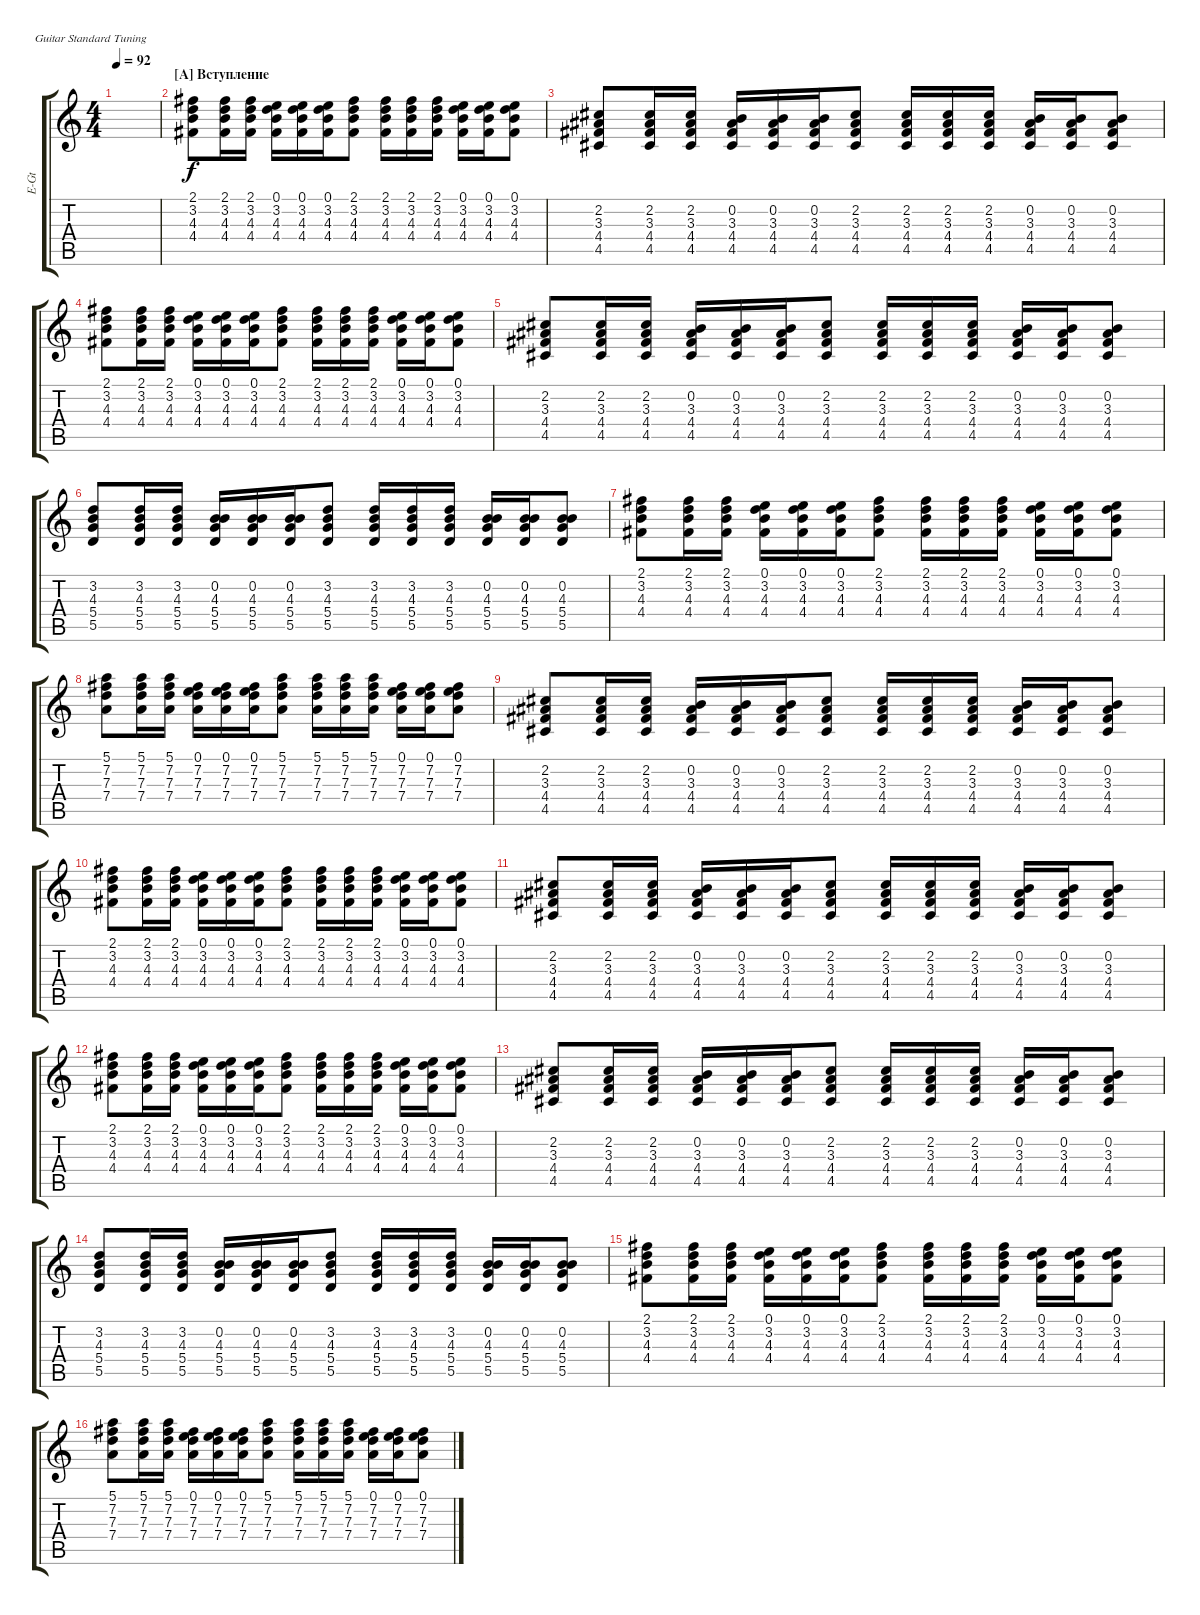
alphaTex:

\track ("Electric Guitar" "E-Gt") {instrument electricguitarclean}
\staff {score tabs}
\tuning (E4 B3 G3 D3 A2 E2)
\ts (4 4)
\tempo 92
\clef g2
\ks c
|
\section ("A" "Вступление")
(4.4 4.3 3.2 2.1).8 (4.4 4.3 3.2 2.1).16 (4.4 4.3 3.2 2.1).16 (4.4 4.3 0.1 3.2).16 (4.4 4.3 0.1 3.2).16 (4.4 4.3 0.1 3.2).16 (4.4 4.3 2.1 3.2).8 (4.4 4.3 3.2 2.1).16 (4.4 4.3 3.2 2.1).16 (4.4 4.3 3.2 2.1).16 (4.4 4.3 0.1 3.2).16 (4.4 4.3 0.1 3.2).16 (4.4 4.3 0.1 3.2).8 |
(4.5 4.4 3.3 2.2).8 (4.5 4.4 3.3 2.2).16 (4.5 4.4 3.3 2.2).16 (4.5 4.4 3.3 0.2).16 (4.5 4.4 3.3 0.2).16 (4.5 4.4 3.3 0.2).16 (4.5 4.4 3.3 2.2).8 (4.5 4.4 3.3 2.2).16 (4.5 4.4 3.3 2.2).16 (4.5 4.4 3.3 2.2).16 (4.5 4.4 3.3 0.2).16 (4.5 4.4 3.3 0.2).16 (4.5 4.4 3.3 0.2).8 |
(4.4 4.3 3.2 2.1).8 (4.4 4.3 3.2 2.1).16 (4.4 4.3 3.2 2.1).16 (4.4 4.3 3.2 0.1).16 (4.4 4.3 3.2 0.1).16 (4.4 4.3 3.2 0.1).16 (4.4 4.3 3.2 2.1).8 (4.4 4.3 3.2 2.1).16 (4.4 4.3 3.2 2.1).16 (4.4 4.3 3.2 2.1).16 (4.4 4.3 3.2 0.1).16 (4.4 4.3 3.2 0.1).16 (4.4 4.3 3.2 0.1).8 |
(4.5 4.4 3.3 2.2).8 (4.5 4.4 3.3 2.2).16 (4.5 4.4 3.3 2.2).16 (4.5 4.4 3.3 0.2).16 (4.5 4.4 3.3 0.2).16 (4.5 4.4 3.3 0.2).16 (4.5 4.4 3.3 2.2).8 (4.5 4.4 3.3 2.2).16 (4.5 4.4 3.3 2.2).16 (4.5 4.4 3.3 2.2).16 (4.5 4.4 3.3 0.2).16 (4.5 4.4 3.3 0.2).16 (4.5 4.4 3.3 0.2).8 |
(5.5 5.4 4.3 3.2).8 (5.5 5.4 4.3 3.2).16 (5.5 5.4 4.3 3.2).16 (5.5 5.4 4.3 0.2).16 (5.5 5.4 4.3 0.2).16 (5.5 5.4 4.3 0.2).16 (5.5 5.4 4.3 3.2).8 (5.5 5.4 4.3 3.2).16 (5.5 5.4 4.3 3.2).16 (5.5 5.4 4.3 3.2).16 (5.5 5.4 4.3 0.2).16 (5.5 5.4 4.3 0.2).16 (5.5 5.4 4.3 0.2).8 |
(4.4 4.3 3.2 2.1).8 (4.4 4.3 3.2 2.1).16 (4.4 4.3 3.2 2.1).16 (4.4 4.3 3.2 0.1).16 (4.4 4.3 3.2 0.1).16 (4.4 4.3 3.2 0.1).16 (4.4 4.3 3.2 2.1).8 (4.4 4.3 3.2 2.1).16 (4.4 4.3 3.2 2.1).16 (4.4 4.3 3.2 2.1).16 (4.4 4.3 3.2 0.1).16 (4.4 4.3 3.2 0.1).16 (4.4 4.3 3.2 0.1).8 |
(7.4 7.3 7.2 5.1).8 (7.4 7.3 7.2 5.1).16 (7.4 7.3 7.2 5.1).16 (7.4 7.3 7.2 0.1).16 (7.4 7.3 7.2 0.1).16 (7.4 7.3 7.2 0.1).16 (7.4 7.3 7.2 5.1).8 (7.4 7.3 7.2 5.1).16 (7.4 7.3 7.2 5.1).16 (7.4 7.3 7.2 5.1).16 (7.4 7.3 7.2 0.1).16 (7.4 7.3 7.2 0.1).16 (7.4 7.3 7.2 0.1).8 |
(4.5 4.4 3.3 2.2).8 (4.5 4.4 3.3 2.2).16 (4.5 4.4 3.3 2.2).16 (4.5 4.4 3.3 0.2).16 (4.5 4.4 3.3 0.2).16 (4.5 4.4 3.3 0.2).16 (4.5 4.4 3.3 2.2).8 (4.5 4.4 3.3 2.2).16 (4.5 4.4 3.3 2.2).16 (4.5 4.4 3.3 2.2).16 (4.5 4.4 3.3 0.2).16 (4.5 4.4 3.3 0.2).16 (4.5 4.4 3.3 0.2).8 |
(4.4 4.3 3.2 2.1).8 (4.4 4.3 3.2 2.1).16 (4.4 4.3 3.2 2.1).16 (4.4 4.3 0.1 3.2).16 (4.4 4.3 0.1 3.2).16 (4.4 4.3 0.1 3.2).16 (4.4 4.3 2.1 3.2).8 (4.4 4.3 3.2 2.1).16 (4.4 4.3 3.2 2.1).16 (4.4 4.3 3.2 2.1).16 (4.4 4.3 0.1 3.2).16 (4.4 4.3 0.1 3.2).16 (4.4 4.3 0.1 3.2).8 |
(4.5 4.4 3.3 2.2).8 (4.5 4.4 3.3 2.2).16 (4.5 4.4 3.3 2.2).16 (4.5 4.4 3.3 0.2).16 (4.5 4.4 3.3 0.2).16 (4.5 4.4 3.3 0.2).16 (4.5 4.4 3.3 2.2).8 (4.5 4.4 3.3 2.2).16 (4.5 4.4 3.3 2.2).16 (4.5 4.4 3.3 2.2).16 (4.5 4.4 3.3 0.2).16 (4.5 4.4 3.3 0.2).16 (4.5 4.4 3.3 0.2).8 |
(4.4 4.3 3.2 2.1).8 (4.4 4.3 3.2 2.1).16 (4.4 4.3 3.2 2.1).16 (4.4 4.3 3.2 0.1).16 (4.4 4.3 3.2 0.1).16 (4.4 4.3 3.2 0.1).16 (4.4 4.3 3.2 2.1).8 (4.4 4.3 3.2 2.1).16 (4.4 4.3 3.2 2.1).16 (4.4 4.3 3.2 2.1).16 (4.4 4.3 3.2 0.1).16 (4.4 4.3 3.2 0.1).16 (4.4 4.3 3.2 0.1).8 |
(4.5 4.4 3.3 2.2).8 (4.5 4.4 3.3 2.2).16 (4.5 4.4 3.3 2.2).16 (4.5 4.4 3.3 0.2).16 (4.5 4.4 3.3 0.2).16 (4.5 4.4 3.3 0.2).16 (4.5 4.4 3.3 2.2).8 (4.5 4.4 3.3 2.2).16 (4.5 4.4 3.3 2.2).16 (4.5 4.4 3.3 2.2).16 (4.5 4.4 3.3 0.2).16 (4.5 4.4 3.3 0.2).16 (4.5 4.4 3.3 0.2).8 |
(5.5 5.4 4.3 3.2).8 (5.5 5.4 4.3 3.2).16 (5.5 5.4 4.3 3.2).16 (5.5 5.4 4.3 0.2).16 (5.5 5.4 4.3 0.2).16 (5.5 5.4 4.3 0.2).16 (5.5 5.4 4.3 3.2).8 (5.5 5.4 4.3 3.2).16 (5.5 5.4 4.3 3.2).16 (5.5 5.4 4.3 3.2).16 (5.5 5.4 4.3 0.2).16 (5.5 5.4 4.3 0.2).16 (5.5 5.4 4.3 0.2).8 |
(4.4 4.3 3.2 2.1).8 (4.4 4.3 3.2 2.1).16 (4.4 4.3 3.2 2.1).16 (4.4 4.3 3.2 0.1).16 (4.4 4.3 3.2 0.1).16 (4.4 4.3 3.2 0.1).16 (4.4 4.3 3.2 2.1).8 (4.4 4.3 3.2 2.1).16 (4.4 4.3 3.2 2.1).16 (4.4 4.3 3.2 2.1).16 (4.4 4.3 3.2 0.1).16 (4.4 4.3 3.2 0.1).16 (4.4 4.3 3.2 0.1).8 |
(7.4 7.3 7.2 5.1).8 (7.4 7.3 7.2 5.1).16 (7.4 7.3 7.2 5.1).16 (7.4 7.3 7.2 0.1).16 (7.4 7.3 7.2 0.1).16 (7.4 7.3 7.2 0.1).16 (7.4 7.3 7.2 5.1).8 (7.4 7.3 7.2 5.1).16 (7.4 7.3 7.2 5.1).16 (7.4 7.3 7.2 5.1).16 (7.4 7.3 7.2 0.1).16 (7.4 7.3 7.2 0.1).16 (7.4 7.3 7.2 0.1).8
